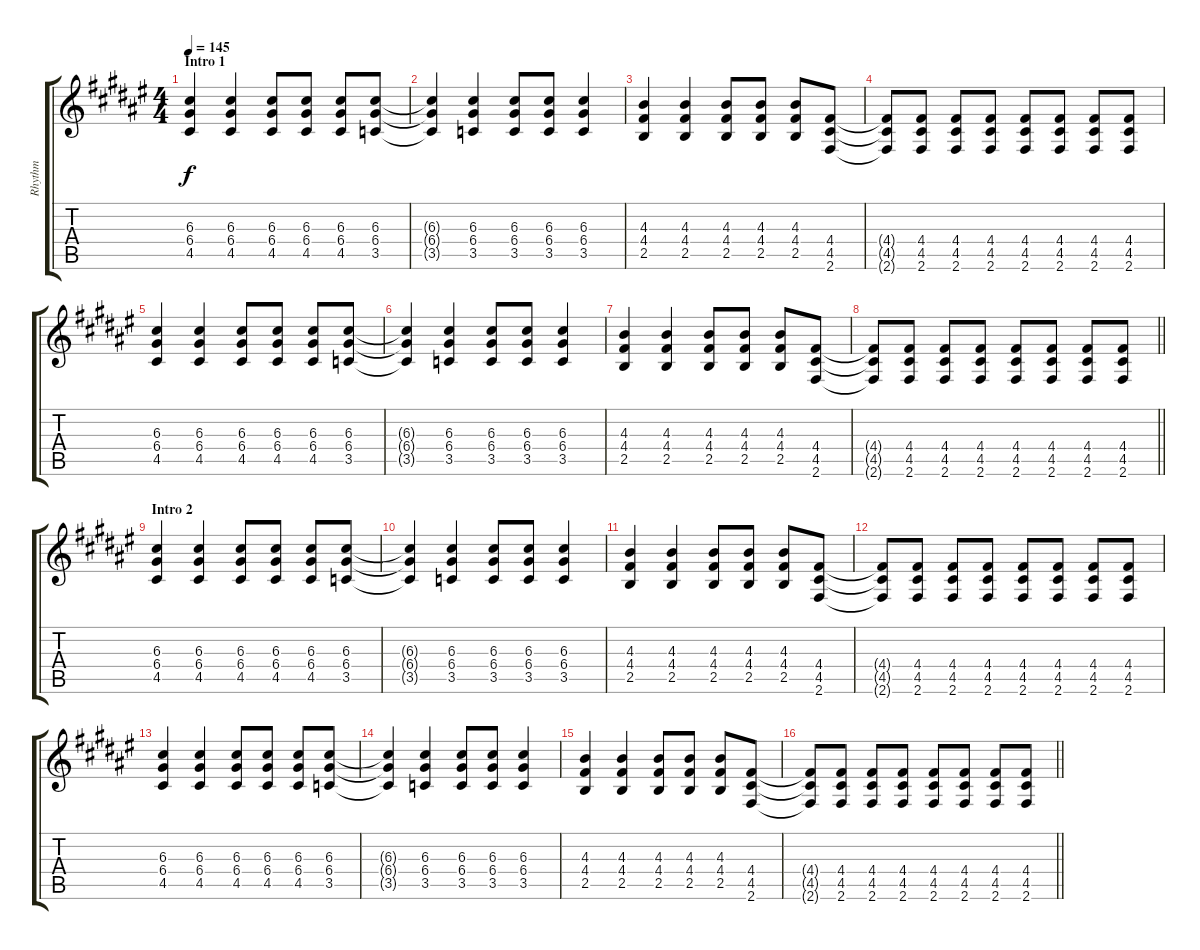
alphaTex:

\track ("Rhythm" "Rhythm") {instrument electricguitarclean}
\staff {score tabs}
\tuning (E4 B3 G3 D3 A2 E2) {hide}
\ts (4 4)
\section ("" "Intro 1")
\tempo 145
\clef g2
\ks f#
(6.3 6.4 4.5).4{dy f instrument electricguitarclean} (6.3 6.4 4.5).4 (6.3 6.4 4.5).8 (6.3 6.4 4.5).8 (6.3 6.4 4.5).8 (6.3 6.4 3.5).8 |
(6.3{t} 6.4{t} 3.5{t}).4 (6.3 6.4 3.5).4 (6.3 6.4 3.5).8 (6.3 6.4 3.5).8 (6.3 6.4 3.5).4 |
(4.3 4.4 2.5).4 (4.3 4.4 2.5).4 (4.3 4.4 2.5).8 (4.3 4.4 2.5).8 (4.3 4.4 2.5).8 (4.4 4.5 2.6).8 |
(4.4{t} 4.5{t} 2.6{t}).8 (4.4 4.5 2.6).8 (4.4 4.5 2.6).8 (4.4 4.5 2.6).8 (4.4 4.5 2.6).8 (4.4 4.5 2.6).8 (4.4 4.5 2.6).8 (4.4 4.5 2.6).8 |
(6.3 6.4 4.5).4 (6.3 6.4 4.5).4 (6.3 6.4 4.5).8 (6.3 6.4 4.5).8 (6.3 6.4 4.5).8 (6.3 6.4 3.5).8 |
(6.3{t} 6.4{t} 3.5{t}).4 (6.3 6.4 3.5).4 (6.3 6.4 3.5).8 (6.3 6.4 3.5).8 (6.3 6.4 3.5).4 |
(4.3 4.4 2.5).4 (4.3 4.4 2.5).4 (4.3 4.4 2.5).8 (4.3 4.4 2.5).8 (4.3 4.4 2.5).8 (4.4 4.5 2.6).8 |
\barLineRight lightlight
(4.4{t} 4.5{t} 2.6{t}).8 (4.4 4.5 2.6).8 (4.4 4.5 2.6).8 (4.4 4.5 2.6).8 (4.4 4.5 2.6).8 (4.4 4.5 2.6).8 (4.4 4.5 2.6).8 (4.4 4.5 2.6).8 |
\section ("" "Intro 2")
(6.3 6.4 4.5).4 (6.3 6.4 4.5).4 (6.3 6.4 4.5).8 (6.3 6.4 4.5).8 (6.3 6.4 4.5).8 (6.3 6.4 3.5).8 |
(6.3{t} 6.4{t} 3.5{t}).4 (6.3 6.4 3.5).4 (6.3 6.4 3.5).8 (6.3 6.4 3.5).8 (6.3 6.4 3.5).4 |
(4.3 4.4 2.5).4 (4.3 4.4 2.5).4 (4.3 4.4 2.5).8 (4.3 4.4 2.5).8 (4.3 4.4 2.5).8 (4.4 4.5 2.6).8 |
(4.4{t} 4.5{t} 2.6{t}).8 (4.4 4.5 2.6).8 (4.4 4.5 2.6).8 (4.4 4.5 2.6).8 (4.4 4.5 2.6).8 (4.4 4.5 2.6).8 (4.4 4.5 2.6).8 (4.4 4.5 2.6).8 |
(6.3 6.4 4.5).4 (6.3 6.4 4.5).4 (6.3 6.4 4.5).8 (6.3 6.4 4.5).8 (6.3 6.4 4.5).8 (6.3 6.4 3.5).8 |
(6.3{t} 6.4{t} 3.5{t}).4 (6.3 6.4 3.5).4 (6.3 6.4 3.5).8 (6.3 6.4 3.5).8 (6.3 6.4 3.5).4 |
(4.3 4.4 2.5).4 (4.3 4.4 2.5).4 (4.3 4.4 2.5).8 (4.3 4.4 2.5).8 (4.3 4.4 2.5).8 (4.4 4.5 2.6).8 |
\barLineRight lightlight
(4.4{t} 4.5{t} 2.6{t}).8 (4.4 4.5 2.6).8 (4.4 4.5 2.6).8 (4.4 4.5 2.6).8 (4.4 4.5 2.6).8 (4.4 4.5 2.6).8 (4.4 4.5 2.6).8 (4.4 4.5 2.6).8
